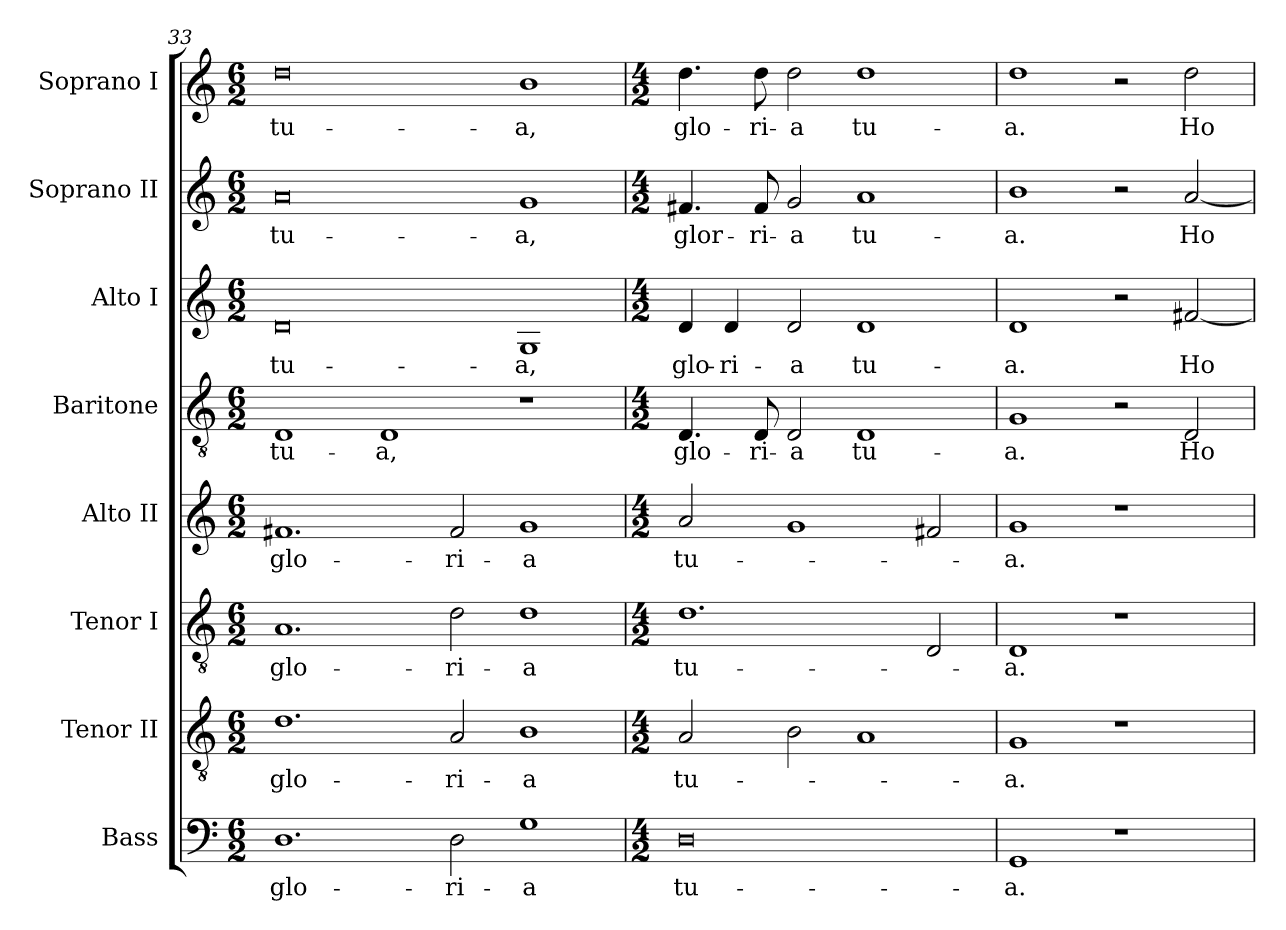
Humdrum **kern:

**kern	**text	**kern	**text	**kern	**text	**kern	**text	**kern	**text	**kern	**text	**kern	**text	**kern	**text
*part8	*part8	*part7	*part7	*part6	*part6	*part5	*part5	*part4	*part4	*part3	*part3	*part2	*part2	*part1	*part1
*staff8	*staff8	*staff7	*staff7	*staff6	*staff6	*staff5	*staff5	*staff4	*staff4	*staff3	*staff3	*staff2	*staff2	*staff1	*staff1
*I"Bass	*	*I"Tenor II	*	*I"Tenor I	*	*I"Alto II	*	*I"Baritone	*	*I"Alto I	*	*I"Soprano II	*	*I"Soprano I	*
*clefF4	*	*clefGv2	*	*clefGv2	*	*clefG2	*	*clefGv2	*	*clefG2	*	*clefG2	*	*clefG2	*
*ITrd7c12	*	*ITrd7c12	*	*ITrd7c12	*	*	*	*ITrd7c12	*	*	*	*	*	*	*
*k[]	*	*k[]	*	*k[]	*	*k[]	*	*k[]	*	*k[]	*	*k[]	*	*k[]	*
*C:	*	*C:	*	*C:	*	*C:	*	*C:	*	*C:	*	*C:	*	*C:	*
*M6/2	*	*M6/2	*	*M6/2	*	*M6/2	*	*M6/2	*	*M6/2	*	*M6/2	*	*M6/2	*
=33	=33	=33	=33	=33	=33	=33	=33	=33	=33	=33	=33	=33	=33	=33	=33
!	!LO:LY:b:color=#000000	!	!	!	!	!	!	!	!	!	!	!	!	!	!
!	!	!	!LO:LY:b:color=#000000	!	!	!	!	!	!	!	!	!	!	!	!
!	!	!	!	!	!LO:LY:b:color=#000000	!	!	!	!	!	!	!	!	!	!
!	!	!	!	!	!	!	!LO:LY:b:color=#000000	!	!	!	!	!	!	!	!
!	!	!	!	!	!	!	!	!	!LO:LY:b:color=#000000	!	!	!	!	!	!
!	!	!	!	!	!	!	!	!	!	!	!LO:LY:b:color=#000000	!	!	!	!
!	!	!	!	!	!	!	!	!	!	!	!	!	!LO:LY:b:color=#000000	!	!
!	!	!	!	!	!	!	!	!	!	!	!	!	!	!	!LO:LY:b:color=#000000
1.DDi	glo-	1.Di	glo-	1.AAi	glo-	1.f#Xi	glo-	1DDi	tu-	0di	tu-	0ai	tu-	0ddi	tu-
!	!	!	!	!	!	!	!	!	!LO:LY:b:color=#000000	!	!	!	!	!	!
.	.	.	.	.	.	.	.	1DDi	-a,	.	.	.	.	.	.
!	!LO:LY:b:color=#000000	!	!	!	!	!	!	!	!	!	!	!	!	!	!
!	!	!	!LO:LY:b:color=#000000	!	!	!	!	!	!	!	!	!	!	!	!
!	!	!	!	!	!LO:LY:b:color=#000000	!	!	!	!	!	!	!	!	!	!
!	!	!	!	!	!	!	!LO:LY:b:color=#000000	!	!	!	!	!	!	!	!
2DDi\	-ri-	2AAi/	-ri-	2Di\	-ri-	2f#i/	-ri-	.	.	.	.	.	.	.	.
!	!LO:LY:b:color=#000000	!	!	!	!	!	!	!	!	!	!	!	!	!	!
!	!	!	!LO:LY:b:color=#000000	!	!	!	!	!	!	!	!	!	!	!	!
!	!	!	!	!	!LO:LY:b:color=#000000	!	!	!	!	!	!	!	!	!	!
!	!	!	!	!	!	!	!LO:LY:b:color=#000000	!	!	!	!	!	!	!	!
!	!	!	!	!	!	!	!	!	!	!	!LO:LY:b:color=#000000	!	!	!	!
!	!	!	!	!	!	!	!	!	!	!	!	!	!LO:LY:b:color=#000000	!	!
!	!	!	!	!	!	!	!	!	!	!	!	!	!	!	!LO:LY:b:color=#000000
1GGi	-a	1BBi	-a	1Di	-a	1gi	-a	1r	.	1Gi	-a,	1gi	-a,	1bi	-a,
=34	=34	=34	=34	=34	=34	=34	=34	=34	=34	=34	=34	=34	=34	=34	=34
*M4/2	*	*M4/2	*	*M4/2	*	*M4/2	*	*M4/2	*	*M4/2	*	*M4/2	*	*M4/2	*
!	!LO:LY:b:color=#000000	!	!	!	!	!	!	!	!	!	!	!	!	!	!
!	!	!	!LO:LY:b:color=#000000	!	!	!	!	!	!	!	!	!	!	!	!
!	!	!	!	!	!LO:LY:b:color=#000000	!	!	!	!	!	!	!	!	!	!
!	!	!	!	!	!	!	!LO:LY:b:color=#000000	!	!	!	!	!	!	!	!
!	!	!	!	!	!	!	!	!	!LO:LY:b:color=#000000	!	!	!	!	!	!
!	!	!	!	!	!	!	!	!	!	!	!LO:LY:b:color=#000000	!	!	!	!
!	!	!	!	!	!	!	!	!	!	!	!	!	!LO:LY:b:color=#000000	!	!
!	!	!	!	!	!	!	!	!	!	!	!	!	!	!	!LO:LY:b:color=#000000
0DDi	tu-	2AAi/	tu-	1.Di	tu-	2ai/	tu-	4.DDi/	glo-	4di/	glo-	4.f#Xi/	glor-	4.ddi\	glo-
!	!	!	!	!	!	!	!	!	!	!	!LO:LY:b:color=#000000	!	!	!	!
.	.	.	.	.	.	.	.	.	.	4di/	-ri-	.	.	.	.
!	!	!	!	!	!	!	!	!	!LO:LY:b:color=#000000	!	!	!	!	!	!
!	!	!	!	!	!	!	!	!	!	!	!	!	!LO:LY:b:color=#000000	!	!
!	!	!	!	!	!	!	!	!	!	!	!	!	!	!	!LO:LY:b:color=#000000
.	.	.	.	.	.	.	.	8DDi/	-ri-	.	.	8f#i/	-ri-	8ddi\	-ri-
!	!	!	!	!	!	!	!	!	!LO:LY:b:color=#000000	!	!	!	!	!	!
!	!	!	!	!	!	!	!	!	!	!	!LO:LY:b:color=#000000	!	!	!	!
!	!	!	!	!	!	!	!	!	!	!	!	!	!LO:LY:b:color=#000000	!	!
!	!	!	!	!	!	!	!	!	!	!	!	!	!	!	!LO:LY:b:color=#000000
.	.	2BBi\	.	.	.	1gi	.	2DDi/	-a	2di/	-a	2gi/	-a	2ddi\	-a
!	!	!	!	!	!	!	!	!	!LO:LY:b:color=#000000	!	!	!	!	!	!
!	!	!	!	!	!	!	!	!	!	!	!LO:LY:b:color=#000000	!	!	!	!
!	!	!	!	!	!	!	!	!	!	!	!	!	!LO:LY:b:color=#000000	!	!
!	!	!	!	!	!	!	!	!	!	!	!	!	!	!	!LO:LY:b:color=#000000
.	.	1AAi	.	.	.	.	.	1DDi	tu-	1di	tu-	1ai	tu-	1ddi	tu-
.	.	.	.	2DDi/	.	2f#Xi/	.	.	.	.	.	.	.	.	.
!!LO:PB:g=z
=35	=35	=35	=35	=35	=35	=35	=35	=35	=35	=35	=35	=35	=35	=35	=35
!	!LO:LY:b:color=#000000	!	!	!	!	!	!	!	!	!	!	!	!	!	!
!	!	!	!LO:LY:b:color=#000000	!	!	!	!	!	!	!	!	!	!	!	!
!	!	!	!	!	!LO:LY:b:color=#000000	!	!	!	!	!	!	!	!	!	!
!	!	!	!	!	!	!	!LO:LY:b:color=#000000	!	!	!	!	!	!	!	!
!	!	!	!	!	!	!	!	!	!LO:LY:b:color=#000000	!	!	!	!	!	!
!	!	!	!	!	!	!	!	!	!	!	!LO:LY:b:color=#000000	!	!	!	!
!	!	!	!	!	!	!	!	!	!	!	!	!	!LO:LY:b:color=#000000	!	!
!	!	!	!	!	!	!	!	!	!	!	!	!	!	!	!LO:LY:b:color=#000000
1GGGi	-a.	1GGi	-a.	1DDi	-a.	1gi	-a.	1GGi	-a.	1di	-a.	1bi	-a.	1ddi	-a.
1r	.	1r	.	1r	.	1r	.	2r	.	2r	.	2r	.	2r	.
!	!	!	!	!	!	!	!	!	!LO:LY:b:color=#000000	!	!	!	!	!	!
!	!	!	!	!	!	!	!	!	!	!	!LO:LY:b:color=#000000	!	!	!	!
!	!	!	!	!	!	!	!	!	!	!	!	!	!LO:LY:b:color=#000000	!	!
!	!	!	!	!	!	!	!	!	!	!	!	!	!	!	!LO:LY:b:color=#000000
.	.	.	.	.	.	.	.	2DDi/	Ho-	[<2f#Xi/	Ho-	[<2ai/	Ho-	2ddi\	Ho-
=	=	=	=	=	=	=	=	=	=	=	=	=	=	=	=
*-	*-	*-	*-	*-	*-	*-	*-	*-	*-	*-	*-	*-	*-	*-	*-
